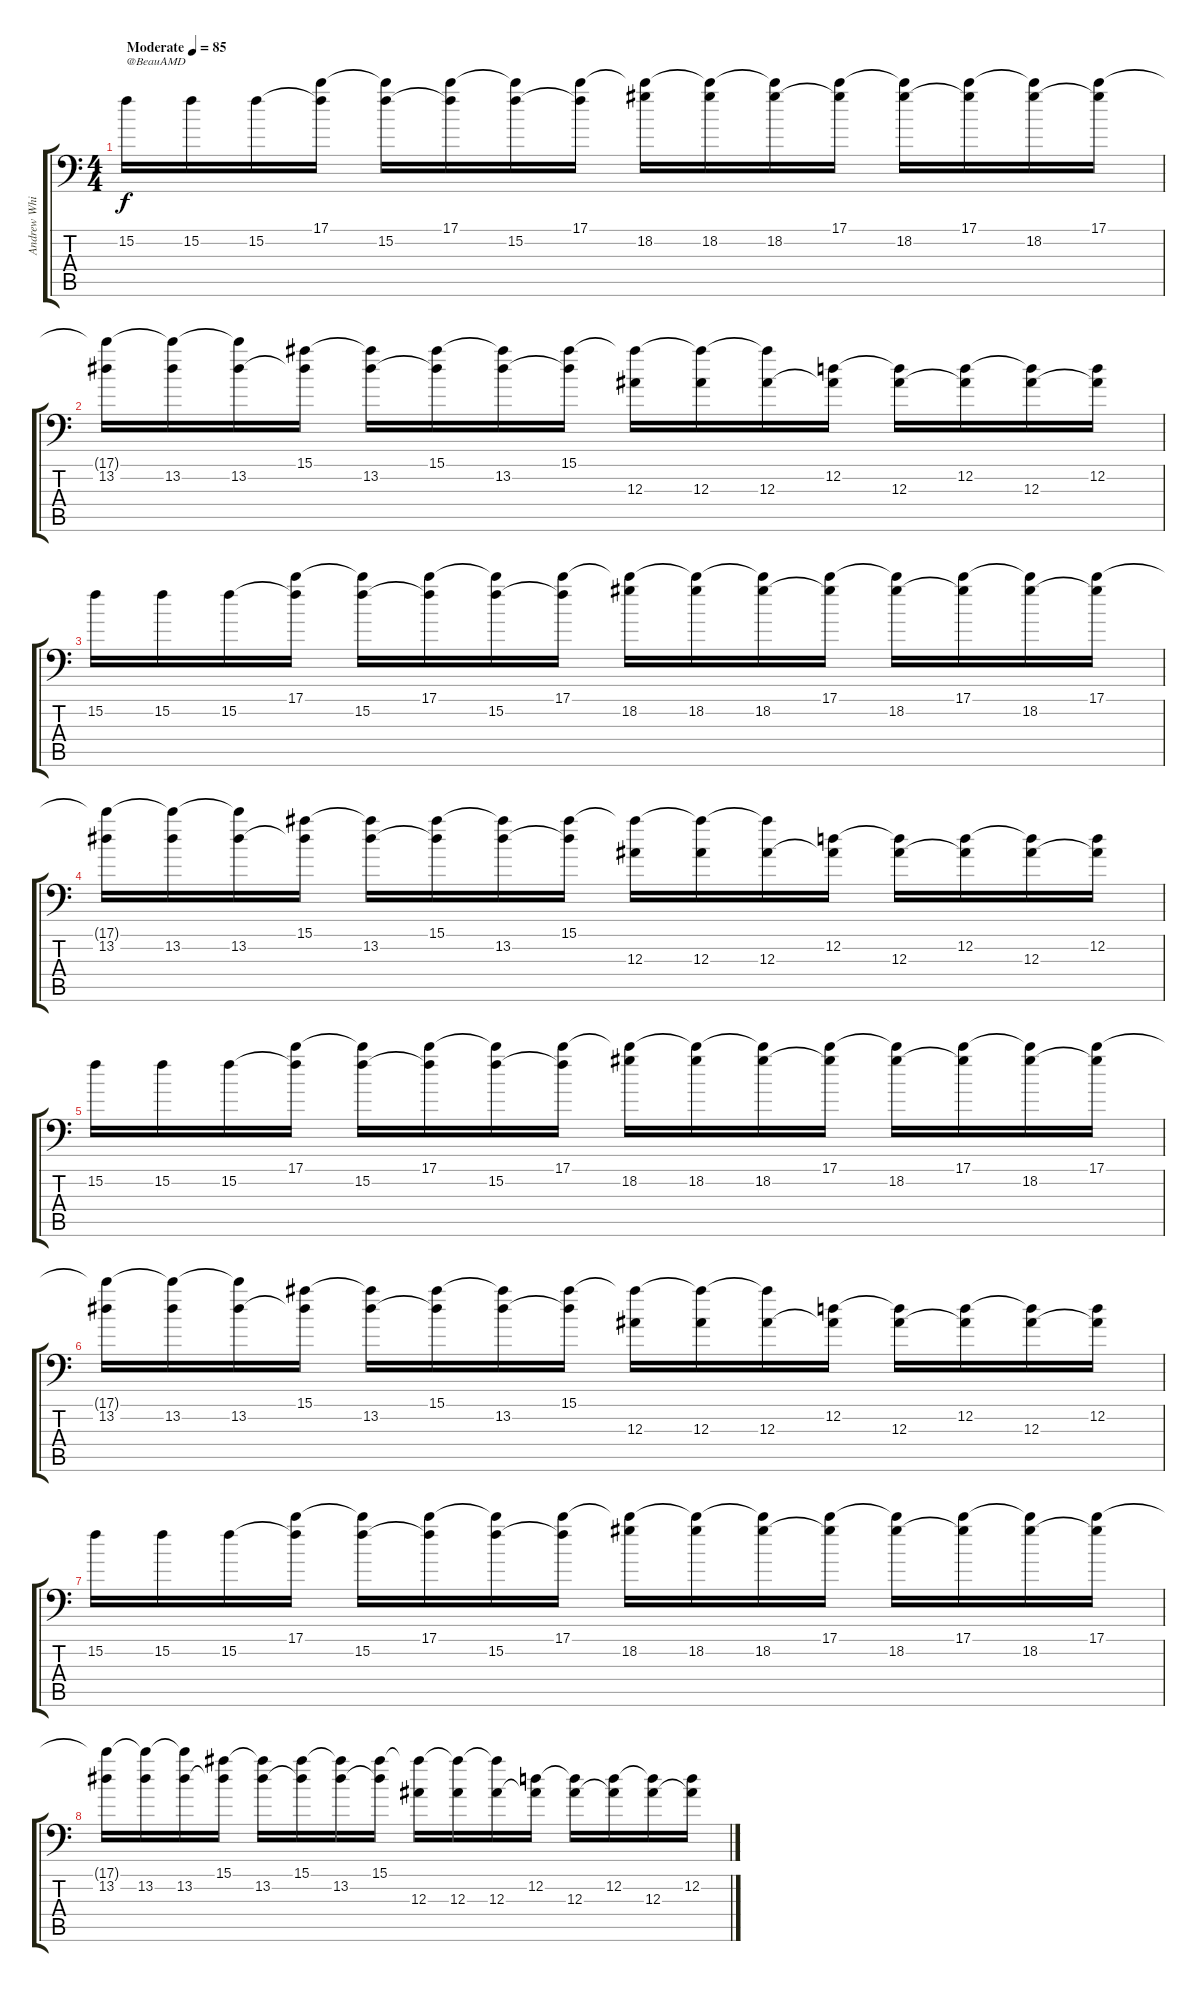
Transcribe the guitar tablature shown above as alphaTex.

\track ("Andrew Whiting" "Andrew Whi") {instrument distortionguitar}
\staff {score tabs}
\tuning (G3 D3 Bb2 F2 C2 F1) {hide}
\ts (4 4)
\tempo (85 "Moderate")
\clef f4
\ks c
15.2.16{txt "@BeauAMD" dy f instrument distortionguitar} 15.2.16 15.2.16 (17.1 15.2{t}).16 (17.1{t} 15.2).16 (17.1 15.2{t}).16 (17.1{t} 15.2).16 (17.1 15.2{t}).16 (17.1{t} 18.2).16 (17.1{t} 18.2).16 (17.1{t} 18.2).16 (17.1 18.2{t}).16 (17.1{t} 18.2).16 (17.1 18.2{t}).16 (17.1{t} 18.2).16 (17.1 18.2{t}).16 |
(17.1{t} 13.2).16 (17.1{t} 13.2).16 (17.1{t} 13.2).16 (15.1 13.2{t}).16 (15.1{t} 13.2).16 (15.1 13.2{t}).16 (15.1{t} 13.2).16 (15.1 13.2{t}).16 (15.1{t} 12.3).16 (15.1{t} 12.3).16 (15.1{t} 12.3).16 (12.2 12.3{t}).16 (12.2{t} 12.3).16 (12.2 12.3{t}).16 (12.2{t} 12.3).16 (12.2 12.3{t}).16 |
15.2.16 15.2.16 15.2.16 (17.1 15.2{t}).16 (17.1{t} 15.2).16 (17.1 15.2{t}).16 (17.1{t} 15.2).16 (17.1 15.2{t}).16 (17.1{t} 18.2).16 (17.1{t} 18.2).16 (17.1{t} 18.2).16 (17.1 18.2{t}).16 (17.1{t} 18.2).16 (17.1 18.2{t}).16 (17.1{t} 18.2).16 (17.1 18.2{t}).16 |
(17.1{t} 13.2).16 (17.1{t} 13.2).16 (17.1{t} 13.2).16 (15.1 13.2{t}).16 (15.1{t} 13.2).16 (15.1 13.2{t}).16 (15.1{t} 13.2).16 (15.1 13.2{t}).16 (15.1{t} 12.3).16 (15.1{t} 12.3).16 (15.1{t} 12.3).16 (12.2 12.3{t}).16 (12.2{t} 12.3).16 (12.2 12.3{t}).16 (12.2{t} 12.3).16 (12.2 12.3{t}).16 |
15.2.16 15.2.16 15.2.16 (17.1 15.2{t}).16 (17.1{t} 15.2).16 (17.1 15.2{t}).16 (17.1{t} 15.2).16 (17.1 15.2{t}).16 (17.1{t} 18.2).16 (17.1{t} 18.2).16 (17.1{t} 18.2).16 (17.1 18.2{t}).16 (17.1{t} 18.2).16 (17.1 18.2{t}).16 (17.1{t} 18.2).16 (17.1 18.2{t}).16 |
(17.1{t} 13.2).16 (17.1{t} 13.2).16 (17.1{t} 13.2).16 (15.1 13.2{t}).16 (15.1{t} 13.2).16 (15.1 13.2{t}).16 (15.1{t} 13.2).16 (15.1 13.2{t}).16 (15.1{t} 12.3).16 (15.1{t} 12.3).16 (15.1{t} 12.3).16 (12.2 12.3{t}).16 (12.2{t} 12.3).16 (12.2 12.3{t}).16 (12.2{t} 12.3).16 (12.2 12.3{t}).16 |
15.2.16 15.2.16 15.2.16 (17.1 15.2{t}).16 (17.1{t} 15.2).16 (17.1 15.2{t}).16 (17.1{t} 15.2).16 (17.1 15.2{t}).16 (17.1{t} 18.2).16 (17.1{t} 18.2).16 (17.1{t} 18.2).16 (17.1 18.2{t}).16 (17.1{t} 18.2).16 (17.1 18.2{t}).16 (17.1{t} 18.2).16 (17.1 18.2{t}).16 |
(17.1{t} 13.2).16 (17.1{t} 13.2).16 (17.1{t} 13.2).16 (15.1 13.2{t}).16 (15.1{t} 13.2).16 (15.1 13.2{t}).16 (15.1{t} 13.2).16 (15.1 13.2{t}).16 (15.1{t} 12.3).16 (15.1{t} 12.3).16 (15.1{t} 12.3).16 (12.2 12.3{t}).16 (12.2{t} 12.3).16 (12.2 12.3{t}).16 (12.2{t} 12.3).16 (12.2 12.3{t}).16
